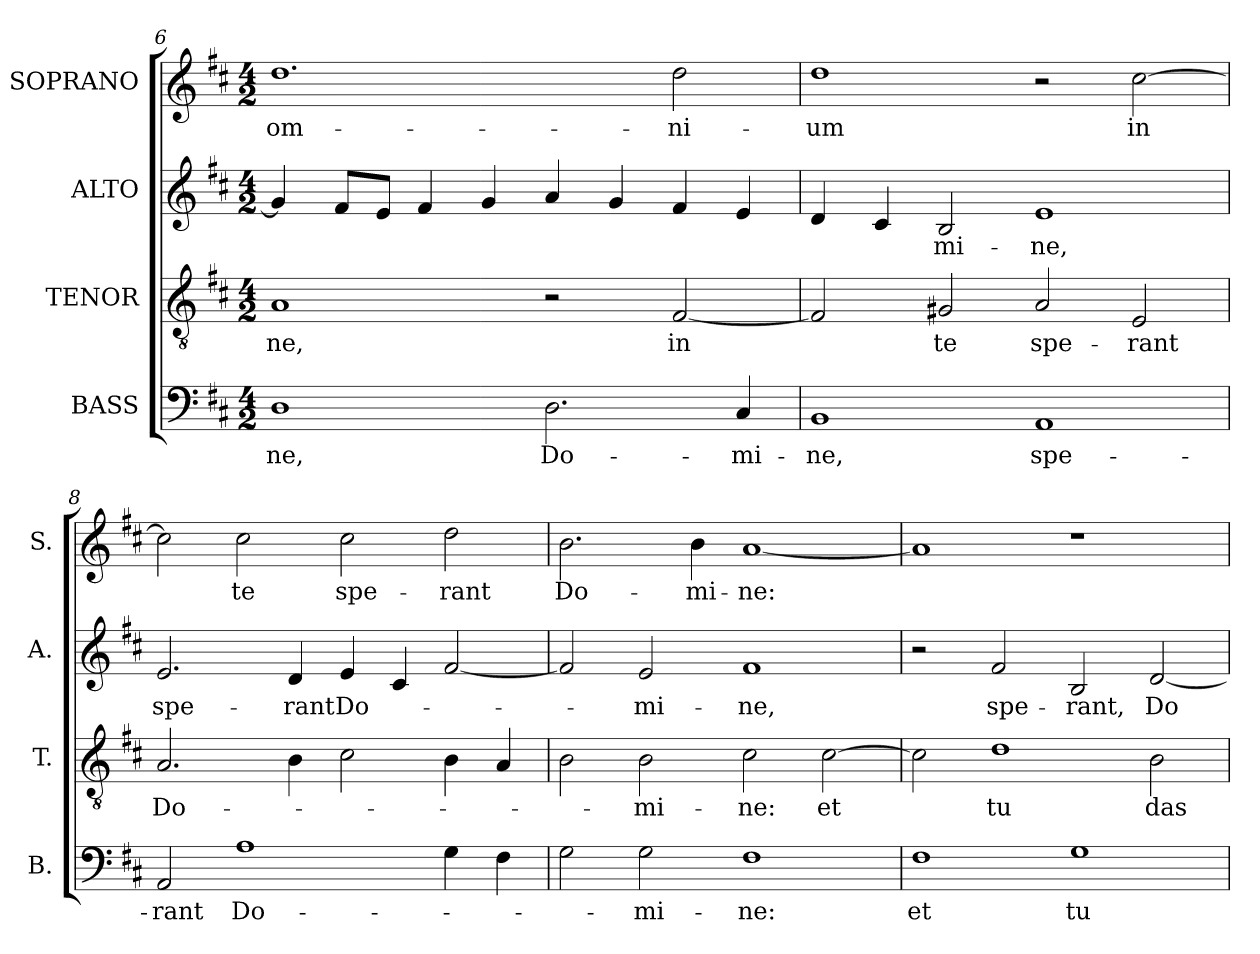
**kern	**text	**kern	**text	**kern	**text	**kern	**text
*part4	*part4	*part3	*part3	*part2	*part2	*part1	*part1
*staff4	*staff4	*staff3	*staff3	*staff2	*staff2	*staff1	*staff1
*I"BASS	*	*I"TENOR	*	*I"ALTO	*	*I"SOPRANO	*
*I'B.	*	*I'T.	*	*I'A.	*	*I'S.	*
*clefF4	*	*clefGv2	*	*clefG2	*	*clefG2	*
*	*	*ITrd7c12	*	*	*	*	*
*k[f#c#]	*	*k[f#c#]	*	*k[f#c#]	*	*k[f#c#]	*
*D:	*	*D:	*	*D:	*	*D:	*
*M4/2	*	*M4/2	*	*M4/2	*	*M4/2	*
=6	=6	=6	=6	=6	=6	=6	=6
!	!LO:LY:b:color=#000000	!	!	!	!	!	!
!	!	!	!LO:LY:b:color=#000000	!	!	!	!
!	!	!	!	!	!	!	!LO:LY:b:color=#000000
1Di	-ne,	1AAi	-ne,	4gi/]	.	1.ddi	om-
.	.	.	.	8f#i/L	.	.	.
.	.	.	.	8ei/J	.	.	.
.	.	.	.	4f#i/	.	.	.
.	.	.	.	4gi/	.	.	.
!	!LO:LY:b:color=#000000	!	!	!	!	!	!
2.Di\	Do-	2r	.	4ai/	.	.	.
.	.	.	.	4gi/	.	.	.
!	!	!	!LO:LY:b:color=#000000	!	!	!	!
!	!	!	!	!	!	!	!LO:LY:b:color=#000000
.	.	[2FF#i/	in	4f#i/	.	2ddi\	-ni-
!	!LO:LY:b:color=#000000	!	!	!	!	!	!
4C#i/	-mi-	.	.	4ei/	.	.	.
!!LO:LB:g=z
=7	=7	=7	=7	=7	=7	=7	=7
!	!LO:LY:b:color=#000000	!	!	!	!	!	!
!	!	!	!	!	!	!	!LO:LY:b:color=#000000
1BBi	-ne,	2FF#i/]	.	4di/	.	1ddi	-um
.	.	.	.	4c#i/	.	.	.
!	!	!	!LO:LY:b:color=#000000	!	!	!	!
!	!	!	!	!	!LO:LY:b:color=#000000	!	!
.	.	2GG#Xi/	te	2Bi/	-mi-	.	.
!	!LO:LY:b:color=#000000	!	!	!	!	!	!
!	!	!	!LO:LY:b:color=#000000	!	!	!	!
!	!	!	!	!	!LO:LY:b:color=#000000	!	!
1AAi	spe-	2AAi/	spe-	1ei	-ne,	2r	.
!	!	!	!LO:LY:b:color=#000000	!	!	!	!
!	!	!	!	!	!	!	!LO:LY:b:color=#000000
.	.	2EEi/	-rant	.	.	[2cc#i\	in
=8	=8	=8	=8	=8	=8	=8	=8
!	!LO:LY:b:color=#000000	!	!	!	!	!	!
!	!	!	!LO:LY:b:color=#000000	!	!	!	!
!	!	!	!	!	!LO:LY:b:color=#000000	!	!
2AAi/	-rant	2.AAi/	Do-	2.ei/	spe-	2cc#i\]	.
!	!LO:LY:b:color=#000000	!	!	!	!	!	!
!	!	!	!	!	!	!	!LO:LY:b:color=#000000
1Ai	Do-	.	.	.	.	2cc#i\	te
!	!	!	!	!	!LO:LY:b:color=#000000	!	!
.	.	4BBi\	.	4di/	-rant	.	.
!	!	!	!	!	!LO:LY:b:color=#000000	!	!
!	!	!	!	!	!	!	!LO:LY:b:color=#000000
.	.	2C#i\	.	4ei/	Do-	2cc#i\	spe-
.	.	.	.	4c#i/	.	.	.
!	!	!	!	!	!	!	!LO:LY:b:color=#000000
4Gi\	.	4BBi\	.	[2f#i/	.	2ddi\	-rant
4F#i\	.	4AAi/	.	.	.	.	.
=9	=9	=9	=9	=9	=9	=9	=9
!	!	!	!	!	!	!	!LO:LY:b:color=#000000
2Gi\	.	2BBi\	.	2f#i/]	.	2.bi\	Do-
!	!LO:LY:b:color=#000000	!	!	!	!	!	!
!	!	!	!LO:LY:b:color=#000000	!	!	!	!
!	!	!	!	!	!LO:LY:b:color=#000000	!	!
2Gi\	-mi-	2BBi\	-mi-	2ei/	-mi-	.	.
!	!	!	!	!	!	!	!LO:LY:b:color=#000000
.	.	.	.	.	.	4bi\	-mi-
!	!LO:LY:b:color=#000000	!	!	!	!	!	!
!	!	!	!LO:LY:b:color=#000000	!	!	!	!
!	!	!	!	!	!LO:LY:b:color=#000000	!	!
!	!	!	!	!	!	!	!LO:LY:b:color=#000000
1F#i	-ne:	2C#i\	-ne:	1f#i	-ne,	[1ai	-ne:
!	!	!	!LO:LY:b:color=#000000	!	!	!	!
.	.	[2C#i\	et	.	.	.	.
=10	=10	=10	=10	=10	=10	=10	=10
!	!LO:LY:b:color=#000000	!	!	!	!	!	!
1F#i	et	2C#i\]	.	2r	.	1ai]	.
!	!	!	!LO:LY:b:color=#000000	!	!	!	!
!	!	!	!	!	!LO:LY:b:color=#000000	!	!
.	.	1Di	tu	2f#i/	spe-	.	.
!	!LO:LY:b:color=#000000	!	!	!	!	!	!
!	!	!	!	!	!LO:LY:b:color=#000000	!	!
1Gi	tu	.	.	2Bi/	-rant,	1r	.
!	!	!	!LO:LY:b:color=#000000	!	!	!	!
!	!	!	!	!	!LO:LY:b:color=#000000	!	!
.	.	2BBi\	das	[2di/	Do-	.	.
=	=	=	=	=	=	=	=
*-	*-	*-	*-	*-	*-	*-	*-
